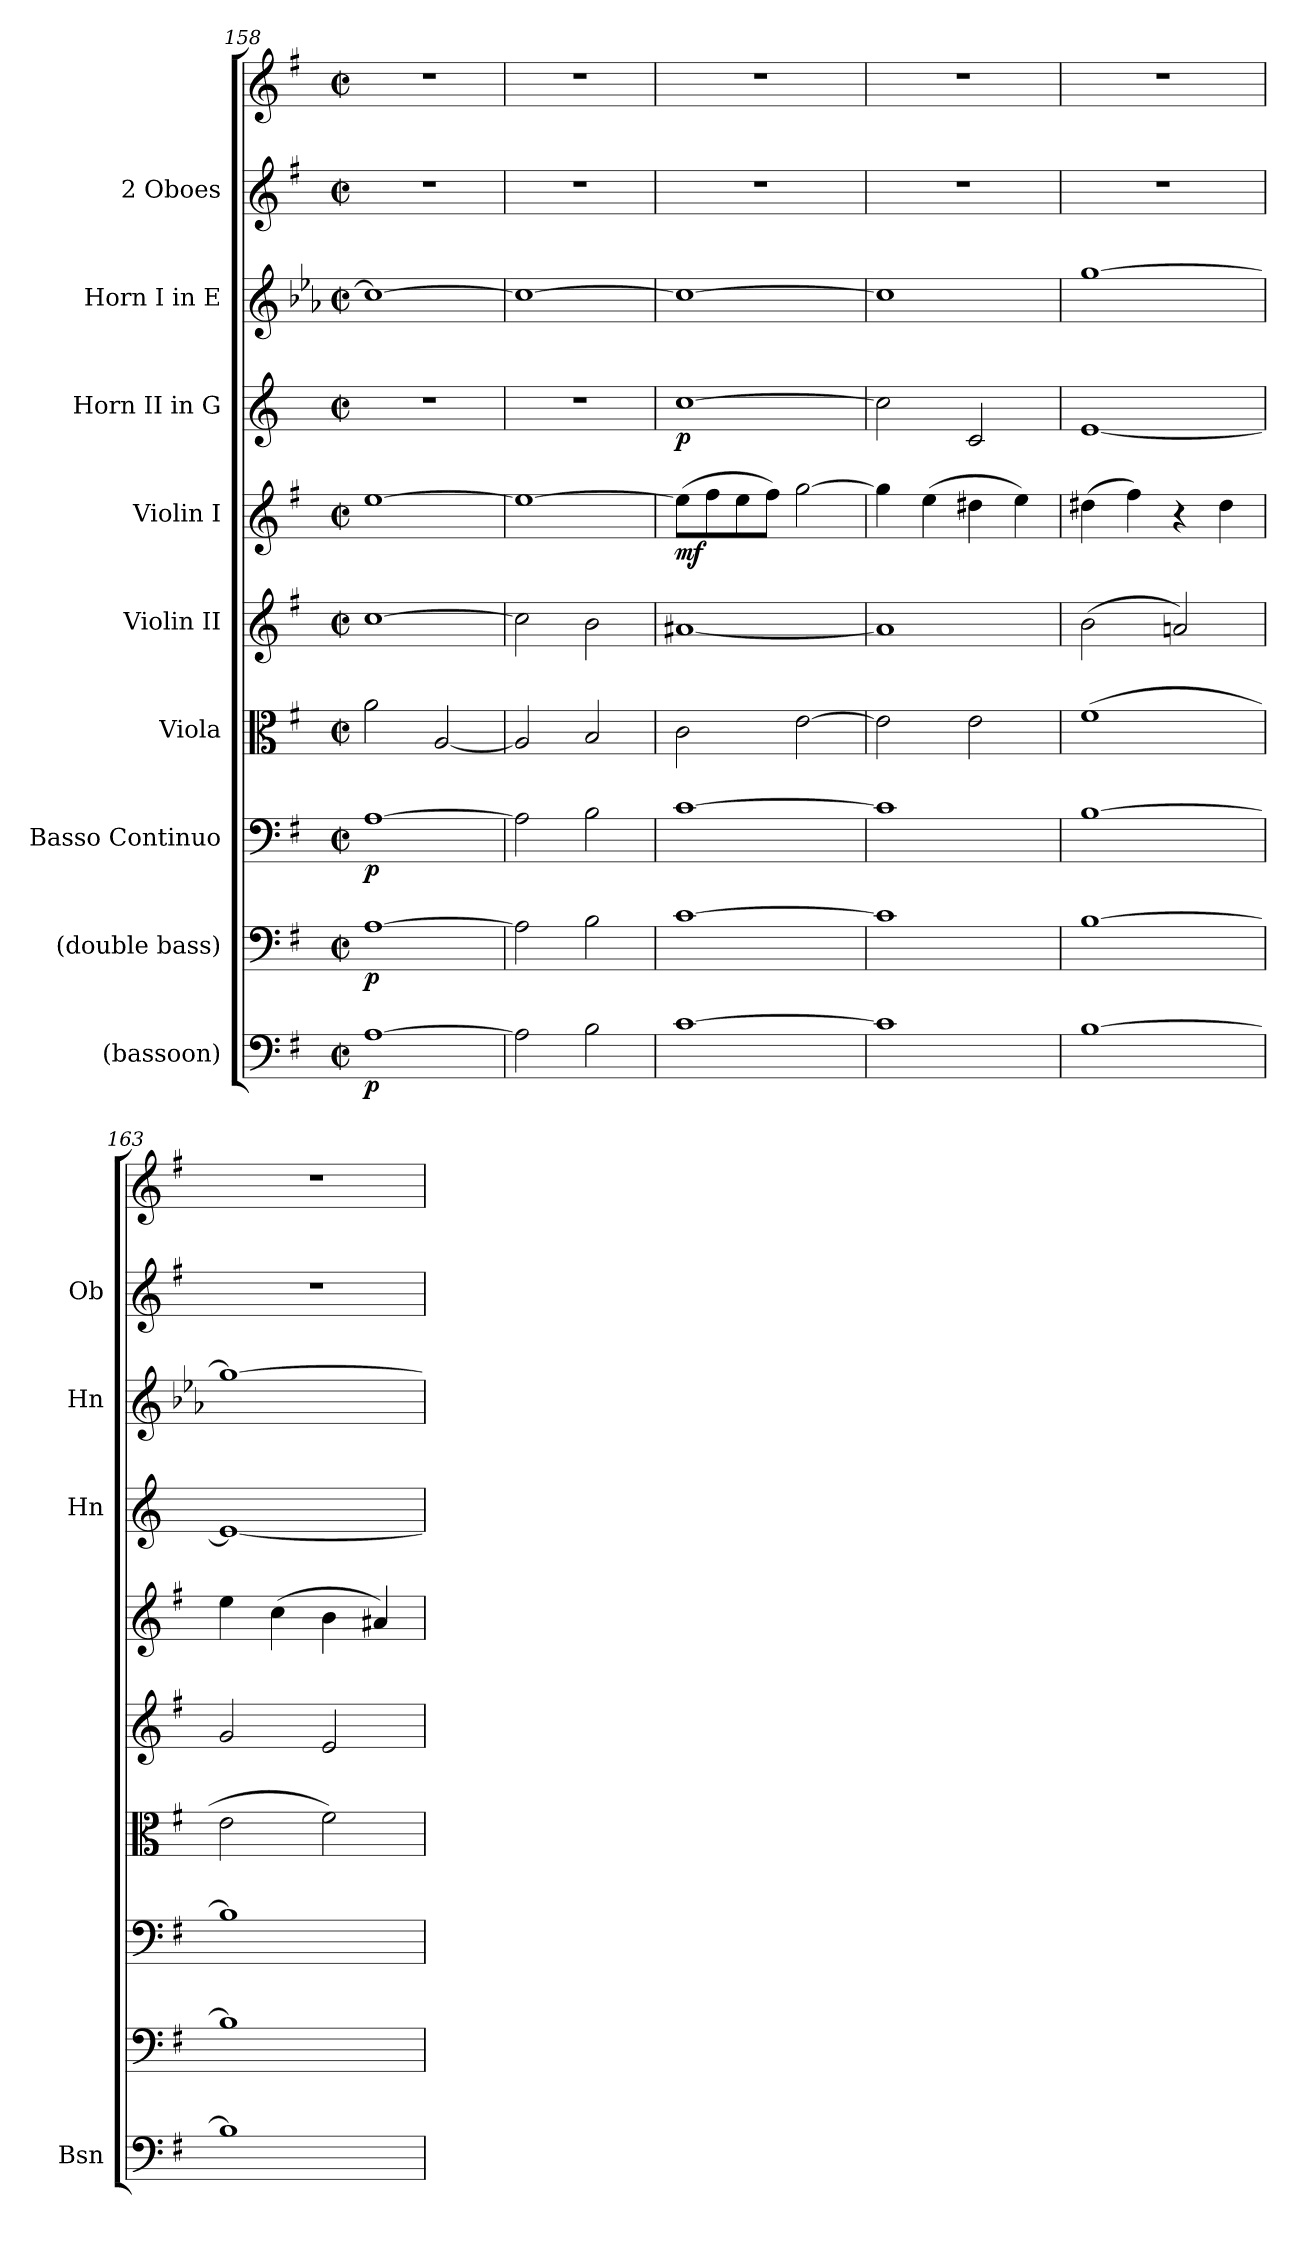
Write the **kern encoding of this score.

**kern	**dynam	**kern	**dynam	**kern	**dynam	**kern	**kern	**kern	**dynam	**kern	**dynam	**kern	**kern	**kern
*part9	*part9	*part8	*part8	*part7	*part7	*part6	*part5	*part4	*part4	*part3	*part3	*part2	*part1	*part1
*staff10	*staff10	*staff9	*staff9	*staff8	*staff8	*staff7	*staff6	*staff5	*staff5	*staff4	*staff4	*staff3	*staff2	*staff1
*I"(bassoon)	*	*I"(double bass)	*	*I"Basso Continuo	*	*I"Viola	*I"Violin II	*I"Violin I	*	*I"Horn II in G	*	*I"Horn I in E	*I"2 Oboes	*
*I'Bsn	*	*	*	*	*	*	*	*	*	*I'Hn	*	*I'Hn	*I'Ob	*
*clefF4	*	*clefF4	*	*clefF4	*	*clefC3	*clefG2	*clefG2	*	*clefG2	*	*clefG2	*clefG2	*clefG2
*	*	*ITrd7c12	*	*	*	*	*	*	*	*ITrd3c5	*	*ITrd5c8	*	*
*k[f#]	*	*k[f#]	*	*k[f#]	*	*k[f#]	*k[f#]	*k[f#]	*	*k[f#]	*	*k[f#]	*k[f#]	*k[f#]
*M2/2	*	*M2/2	*	*M2/2	*	*M2/2	*M2/2	*M2/2	*	*M2/2	*	*M2/2	*M2/2	*M2/2
*met(c|)	*	*met(c|)	*	*met(c|)	*	*met(c|)	*met(c|)	*met(c|)	*	*met(c|)	*	*met(c|)	*met(c|)	*met(c|)
=158	=158	=158	=158	=158	=158	=158	=158	=158	=158	=158	=158	=158	=158	=158
!	!LO:DY:b	!	!LO:DY:b	!	!LO:DY:b	!	!	!	!	!	!	!	!	!
[1A	p	[1AA	p	[1A	p	2a\	[1cc	[1ee	.	1r	.	1e_	1r	1r
.	.	.	.	.	.	[2A/	.	.	.	.	.	.	.	.
=159	=159	=159	=159	=159	=159	=159	=159	=159	=159	=159	=159	=159	=159	=159
2A\]	.	2AA\]	.	2A\]	.	2A/]	2cc\]	1ee_	.	1r	.	1e_	1r	1r
2B\	.	2BB\	.	2B\	.	2B/	2b\	.	.	.	.	.	.	.
=160	=160	=160	=160	=160	=160	=160	=160	=160	=160	=160	=160	=160	=160	=160
!	!	!	!	!	!	!	!	!	!LO:DY:b	!	!LO:DY:b	!	!	!
[1c	.	[1C	.	[1c	.	2c\	[1a#X	(>8ee\L]	mf	[1g	p	1e_	1r	1r
.	.	.	.	.	.	.	.	8ff#\	.	.	.	.	.	.
.	.	.	.	.	.	.	.	8ee\	.	.	.	.	.	.
.	.	.	.	.	.	.	.	8ff#\J)	.	.	.	.	.	.
.	.	.	.	.	.	[2e\	.	[2gg\	.	.	.	.	.	.
=161	=161	=161	=161	=161	=161	=161	=161	=161	=161	=161	=161	=161	=161	=161
1c]	.	1C]	.	1c]	.	2e\]	1a#]	4gg\]	.	2g\]	.	1e]	1r	1r
.	.	.	.	.	.	.	.	(>4ee\	.	.	.	.	.	.
.	.	.	.	.	.	2e\	.	4dd#X\	.	2G/	.	.	.	.
.	.	.	.	.	.	.	.	4ee\)	.	.	.	.	.	.
=162	=162	=162	=162	=162	=162	=162	=162	=162	=162	=162	=162	=162	=162	=162
[1B	.	[1BB	.	[1B	.	(>1f#	(>2b\	(>4dd#X\	.	[1B	.	[1b	1r	1r
.	.	.	.	.	.	.	.	4ff#\)	.	.	.	.	.	.
.	.	.	.	.	.	.	2an/)	4r	.	.	.	.	.	.
.	.	.	.	.	.	.	.	4dd#\	.	.	.	.	.	.
=163	=163	=163	=163	=163	=163	=163	=163	=163	=163	=163	=163	=163	=163	=163
1B]	.	1BB]	.	1B]	.	2e\	2g/	4ee\	.	1B_	.	1b_	1r	1r
.	.	.	.	.	.	.	.	(>4cc\	.	.	.	.	.	.
.	.	.	.	.	.	2f#\)	2e/	4b\	.	.	.	.	.	.
.	.	.	.	.	.	.	.	4a#X/)	.	.	.	.	.	.
=	=	=	=	=	=	=	=	=	=	=	=	=	=	=
*-	*-	*-	*-	*-	*-	*-	*-	*-	*-	*-	*-	*-	*-	*-
